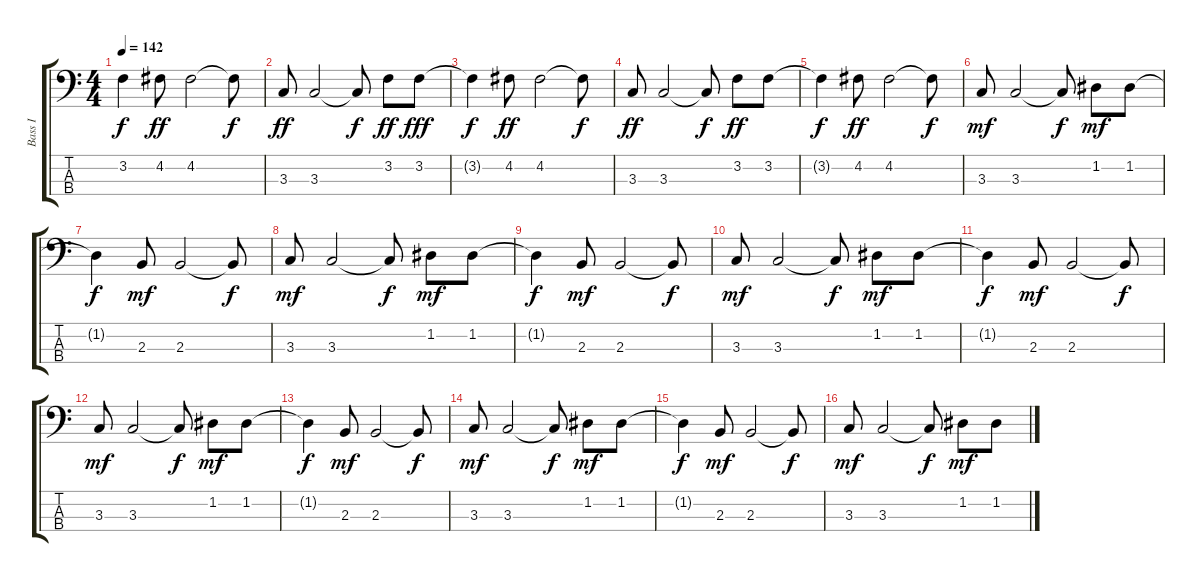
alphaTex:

\track ("Bass I" "Bass I") {instrument electricbasspick}
\staff {score tabs}
\tuning (G2 D2 A1 E1) {hide}
\ts (4 4)
\tempo 142
\clef f4
\ks c
3.2{t}.4{dy f} 4.2.8{dy ff} 4.2.2 4.2{t}.8{dy f} |
3.3.8{dy ff} 3.3.2 3.3{t}.8{dy f} 3.2.8{dy ff} 3.2.8{dy fff} |
3.2{t}.4{dy f} 4.2.8{dy ff} 4.2.2 4.2{t}.8{dy f} |
3.3.8{dy ff} 3.3.2 3.3{t}.8{dy f} 3.2.8{dy ff} 3.2.8 |
3.2{t}.4{dy f} 4.2.8{dy ff} 4.2.2 4.2{t}.8{dy f} |
3.3.8{dy mf} 3.3.2 3.3{t}.8{dy f} 1.2.8{dy mf} 1.2.8 |
1.2{t}.4{dy f} 2.3.8{dy mf} 2.3.2 2.3{t}.8{dy f} |
3.3.8{dy mf} 3.3.2 3.3{t}.8{dy f} 1.2.8{dy mf} 1.2.8 |
1.2{t}.4{dy f} 2.3.8{dy mf} 2.3.2 2.3{t}.8{dy f} |
3.3.8{dy mf} 3.3.2 3.3{t}.8{dy f} 1.2.8{dy mf} 1.2.8 |
1.2{t}.4{dy f} 2.3.8{dy mf} 2.3.2 2.3{t}.8{dy f} |
3.3.8{dy mf} 3.3.2 3.3{t}.8{dy f} 1.2.8{dy mf} 1.2.8 |
1.2{t}.4{dy f} 2.3.8{dy mf} 2.3.2 2.3{t}.8{dy f} |
3.3.8{dy mf} 3.3.2 3.3{t}.8{dy f} 1.2.8{dy mf} 1.2.8 |
1.2{t}.4{dy f} 2.3.8{dy mf} 2.3.2 2.3{t}.8{dy f} |
3.3.8{dy mf} 3.3.2 3.3{t}.8{dy f} 1.2.8{dy mf} 1.2.8
